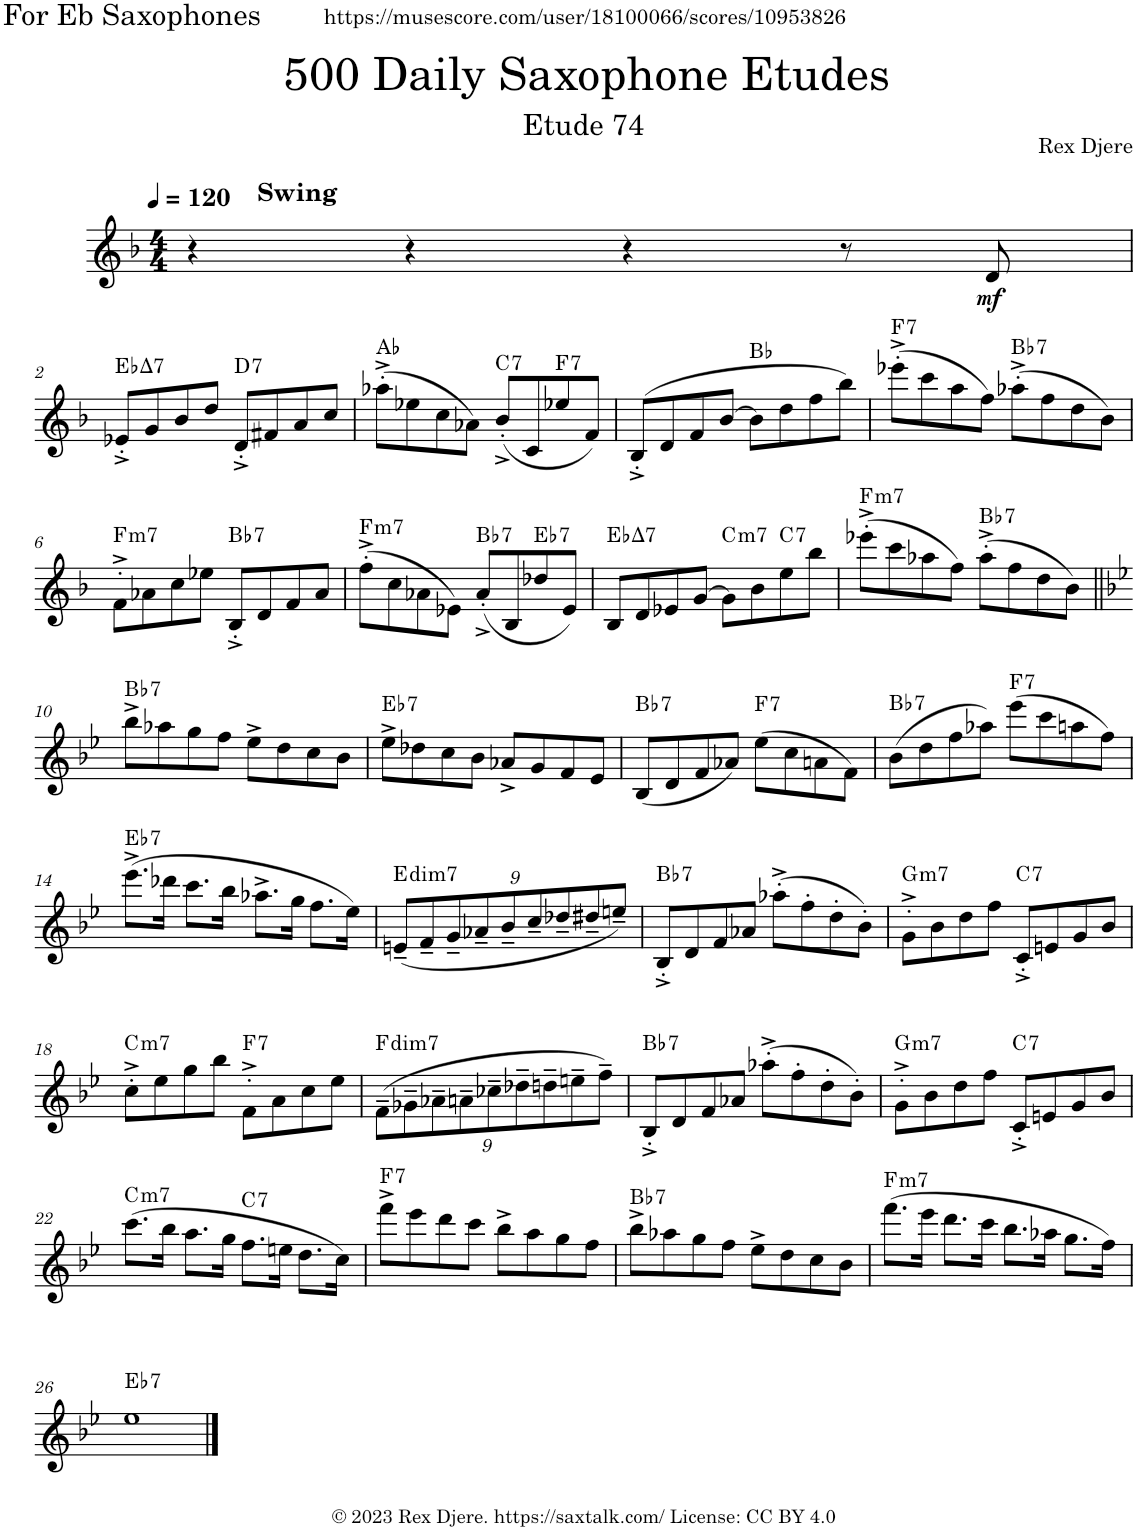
**kern	**dynam	**harte
*part1	*part1	*part1
*staff1	*staff1	*
*I"Alto Saxophone	*	*
*I'A. Sax.	*	*
*clefG2	*	*
*Trd5c9	*	*
*k[b-]	*	*
*M4/4	*	*
*MM120	*	*
=1	=1	=1
!LO:TX:a:B:t=Swing	!	!
4r	.	.
4r	.	.
4r	.	.
8r	.	.
!	!LO:DY:b	!
8d/	mf	.
!!LO:LB:g=z
=2	=2	=2
!	!	!LO:H:kt=7
8e-X'^/L	.	Eb:maj7
8g/	.	.
8b-/	.	.
8dd/J	.	.
!	!	!LO:H:kt=7
8d'^/L	.	D:7
8f#X/	.	.
8a/	.	.
8cc/J	.	.
=3	=3	=3
(8aa-X'^\L	.	Ab:maj
8ee-X\	.	.
8cc\	.	.
8a-X\J)	.	.
!	!	!LO:H:kt=7
(8b-'^/L	.	C:7
8c/	.	.
!	!	!LO:H:kt=7
8ee-X/	.	F:7
8f/J)	.	.
=4	=4	=4
(8B-'^/L	.	.
8d/	.	.
8f/	.	.
[8b-/J	.	.
8b-\L]	.	Bb:maj
8dd\	.	.
8ff\	.	.
8bb-\J)	.	.
=5	=5	=5
!	!	!LO:H:kt=7
(8eee-X'^\L	.	F:7
8ccc\	.	.
8aa\	.	.
8ff\J)	.	.
!	!	!LO:H:kt=7
(8aa-X'^\L	.	Bb:7
8ff\	.	.
8dd\	.	.
8b-\J)	.	.
!!LO:LB:g=z
=6	=6	=6
!	!	!LO:H:kt=m7
8f'^\L	.	F:min7
8a-X\	.	.
8cc\	.	.
8ee-X\J	.	.
!	!	!LO:H:kt=7
8B-'^/L	.	Bb:7
8d/	.	.
8f/	.	.
8a-/J	.	.
=7	=7	=7
!	!	!LO:H:kt=m7
(8ff'^\L	.	F:min7
8cc\	.	.
8a-X\	.	.
8e-X\J)	.	.
!	!	!LO:H:kt=7
(8a-'^/L	.	Bb:7
8B-/	.	.
!	!	!LO:H:kt=7
8dd-X/	.	Eb:7
8e-/J)	.	.
=8	=8	=8
!	!	!LO:H:kt=7
8B-/L	.	Eb:maj7
8d/	.	.
8e-X/	.	.
[8g/J	.	.
!	!	!LO:H:kt=m7
8g\L]	.	C:min7
8b-\	.	.
!	!	!LO:H:kt=7
8ee\	.	C:7
8bb-\J	.	.
=9	=9	=9
!	!	!LO:H:kt=m7
(8eee-X'^\L	.	F:min7
8ccc\	.	.
8aa-X\	.	.
8ff\J)	.	.
!	!	!LO:H:kt=7
(8aa-'^\L	.	Bb:7
8ff\	.	.
8dd\	.	.
8b-\J)	.	.
!!LO:LB:g=z
=10||	=10||	=10||
*k[b-e-]	*	*
!	!	!LO:H:kt=7
8bb-^\L	.	Bb:7
8aa-X\	.	.
8gg\	.	.
8ff\J	.	.
8ee-^\L	.	.
8dd\	.	.
8cc\	.	.
8b-\J	.	.
=11	=11	=11
!	!	!LO:H:kt=7
8ee-^\L	.	Eb:7
8dd-X\	.	.
8cc\	.	.
8b-\J	.	.
8a-X^/L	.	.
8g/	.	.
8f/	.	.
8e-/J	.	.
=12	=12	=12
!	!	!LO:H:kt=7
(8B-/L	.	Bb:7
8d/	.	.
8f/	.	.
8a-X/J)	.	.
!	!	!LO:H:kt=7
(8ee-\L	.	F:7
8cc\	.	.
8an\	.	.
8f\J)	.	.
=13	=13	=13
!	!	!LO:H:kt=7
(8b-\L	.	Bb:7
8dd\	.	.
8ff\	.	.
8aa-X\J)	.	.
!	!	!LO:H:kt=7
(8eee-\L	.	F:7
8ccc\	.	.
8aan\	.	.
8ff\J)	.	.
!!LO:LB:g=z
=14	=14	=14
!	!	!LO:H:kt=7
(8.eee-^\L	.	Eb:7
16ddd-X\Jk	.	.
8.ccc\L	.	.
16bb-\Jk	.	.
8.aa-X^\L	.	.
16gg\Jk	.	.
8.ff\L	.	.
16ee-\Jk)	.	.
=15	=15	=15
*Xbrackettup	*	*
!	!	!LO:H:kt=dim7
(9en~/L	.	E:dim7
9f~/	.	.
9g~/	.	.
9a-X~/	.	.
9b-~/	.	.
9cc~/	.	.
9dd-X~/	.	.
9dd#X~/	.	.
9een~/J)	.	.
=16	=16	=16
!	!	!LO:H:kt=7
8B-'^/L	.	Bb:7
8d/	.	.
8f/	.	.
8a-X/J	.	.
(8aa-X'^\L	.	.
8ff'\	.	.
8dd'\	.	.
8b-'\J)	.	.
=17	=17	=17
!	!	!LO:H:kt=m7
8g'^\L	.	G:min7
8b-\	.	.
8dd\	.	.
8ff\J	.	.
!	!	!LO:H:kt=7
8c'^/L	.	C:7
8en/	.	.
8g/	.	.
8b-/J	.	.
!!LO:LB:g=z
=18	=18	=18
!	!	!LO:H:kt=m7
8cc'^\L	.	C:min7
8ee-\	.	.
8gg\	.	.
8bb-\J	.	.
!	!	!LO:H:kt=7
8f'^\L	.	F:7
8a\	.	.
8cc\	.	.
8ee-\J	.	.
=19	=19	=19
!	!	!LO:H:kt=dim7
(9f~\L	.	F:dim7
9g-X~\	.	.
9a-X~\	.	.
9an~\	.	.
9cc-X~\	.	.
9dd-X~\	.	.
9ddn~\	.	.
9een~\	.	.
9ff~\J)	.	.
=20	=20	=20
!	!	!LO:H:kt=7
8B-'^/L	.	Bb:7
8d/	.	.
8f/	.	.
8a-X/J	.	.
(8aa-X'^\L	.	.
8ff'\	.	.
8dd'\	.	.
8b-'\J)	.	.
=21	=21	=21
!	!	!LO:H:kt=m7
8g'^\L	.	G:min7
8b-\	.	.
8dd\	.	.
8ff\J	.	.
!	!	!LO:H:kt=7
8c'^/L	.	C:7
8en/	.	.
8g/	.	.
8b-/J	.	.
!!LO:LB:g=z
=22	=22	=22
!	!	!LO:H:kt=m7
(8.ccc\L	.	C:min7
16bb-\Jk	.	.
8.aa\L	.	.
16gg\Jk	.	.
!	!	!LO:H:kt=7
8.ff\L	.	C:7
16een\Jk	.	.
8.dd\L	.	.
16cc\Jk)	.	.
=23	=23	=23
!	!	!LO:H:kt=7
8fff^\L	.	F:7
8eee-\	.	.
8ddd\	.	.
8ccc\J	.	.
8bb-^\L	.	.
8aa\	.	.
8gg\	.	.
8ff\J	.	.
=24	=24	=24
!	!	!LO:H:kt=7
8bb-^\L	.	Bb:7
8aa-X\	.	.
8gg\	.	.
8ff\J	.	.
8ee-^\L	.	.
8dd\	.	.
8cc\	.	.
8b-\J	.	.
=25	=25	=25
!	!	!LO:H:kt=m7
(8.fff\L	.	F:min7
16eee-\Jk	.	.
8.ddd\L	.	.
16ccc\Jk	.	.
8.bb-\L	.	.
16aa-X\Jk	.	.
8.gg\L	.	.
16ff\Jk)	.	.
!!LO:LB:g=z
=26	=26	=26
!	!	!LO:H:kt=7
1ee-	.	Eb:7
==	==	==
*-	*-	*-
